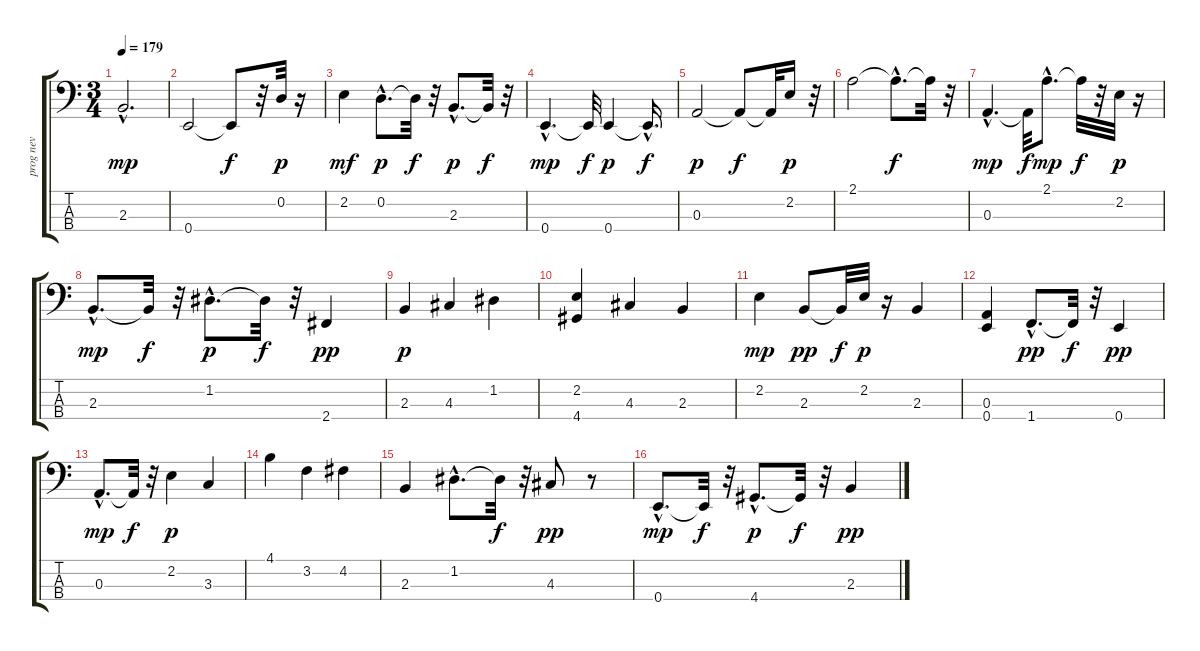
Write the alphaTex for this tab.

\track ("prog nev" "prog nev") {instrument acousticbass}
\staff {score tabs}
\tuning (G2 D2 A1 E1) {hide}
\ts (3 4)
\tempo 179
\clef f4
\ks c
2.3{hac}.2{d dy mp} |
0.4.2 0.4{t}.8{dy f} r.32 0.2.32{dy p} r.16 |
2.2.4{dy mf} 0.2{hac}.8{d dy p} 0.2{t}.32{dy f} r.32 2.3{hac}.8{d dy p} 2.3{t}.32{dy f} r.32 |
0.4{hac}.4{d dy mp} 0.4{t}.32{dy f} 0.4.4{dy p} 0.4{hac t}.16{d dy f} |
0.3.2{dy p} 0.3{t}.8{dy f} 0.3{t}.32 2.2.16{dy p} r.32 |
2.1.2 2.1{hac t}.8{d dy f} 2.1{t}.32 r.32 |
0.3{hac}.4{d dy mp} 0.3{t}.32{dy f} 2.1{hac}.8{d dy mp} 2.1{t}.32{dy f} r.32 2.2.32{dy p} r.16 |
2.3{hac}.8{d dy mp} 2.3{t}.32{dy f} r.32 1.2{hac}.8{d dy p} 1.2{t}.32{dy f} r.32 2.4.4{dy pp} |
2.3.4{dy p} 4.3.4 1.2.4 |
(2.2 4.4).4 4.3.4 2.3.4 |
2.2.4{dy mp} 2.3.8{dy pp} 2.3{t}.32{dy f} 2.2.32{dy p} r.16 2.3.4 |
(0.3 0.4).4 1.4{hac}.8{d dy pp} 1.4{t}.32{dy f} r.32 0.4.4{dy pp} |
0.3{hac}.8{d dy mp} 0.3{t}.32{dy f} r.32 2.2.4{dy p} 3.3.4 |
4.1.4 3.2.4 4.2.4 |
2.3.4 1.2{hac}.8{d} 1.2{t}.32{dy f} r.32 4.3.8{dy pp} r.8 |
0.4{hac}.8{d dy mp} 0.4{t}.32{dy f} r.32 4.4{hac}.8{d dy p} 4.4{t}.32{dy f} r.32 2.3.4{dy pp}
